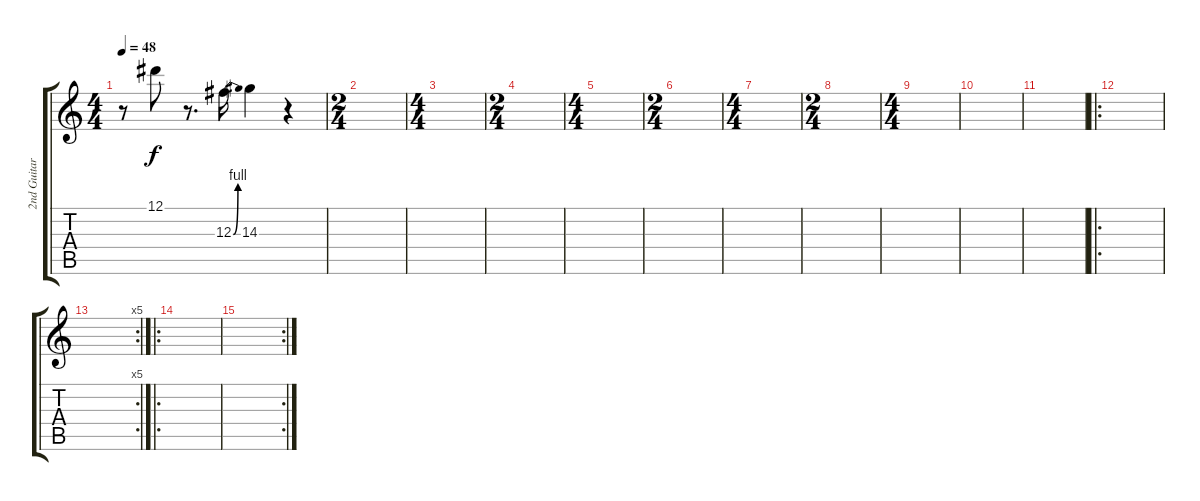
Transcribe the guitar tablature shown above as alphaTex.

\track ("2nd Guitar" "2nd Guitar") {instrument acousticguitarsteel}
\staff {score tabs}
\tuning (Eb4 Bb3 Gb3 Db3 Ab2 Eb2) {hide}
\ts (4 4)
\tempo 48
\clef g2
\ks c
r.8{dy mp} 12.1.8{dy f} r.8{d} 12.3{be (bend 0 0 60 4)}.16 14.3.4 r.4 |
\ts (2 4)
|
\ts (4 4)
|
\ts (2 4)
|
\ts (4 4)
|
\ts (2 4)
|
\ts (4 4)
|
\ts (2 4)
|
\ts (4 4)
|
|
|
\ro
|
\rc 5
|
\ro
|
\rc 2
